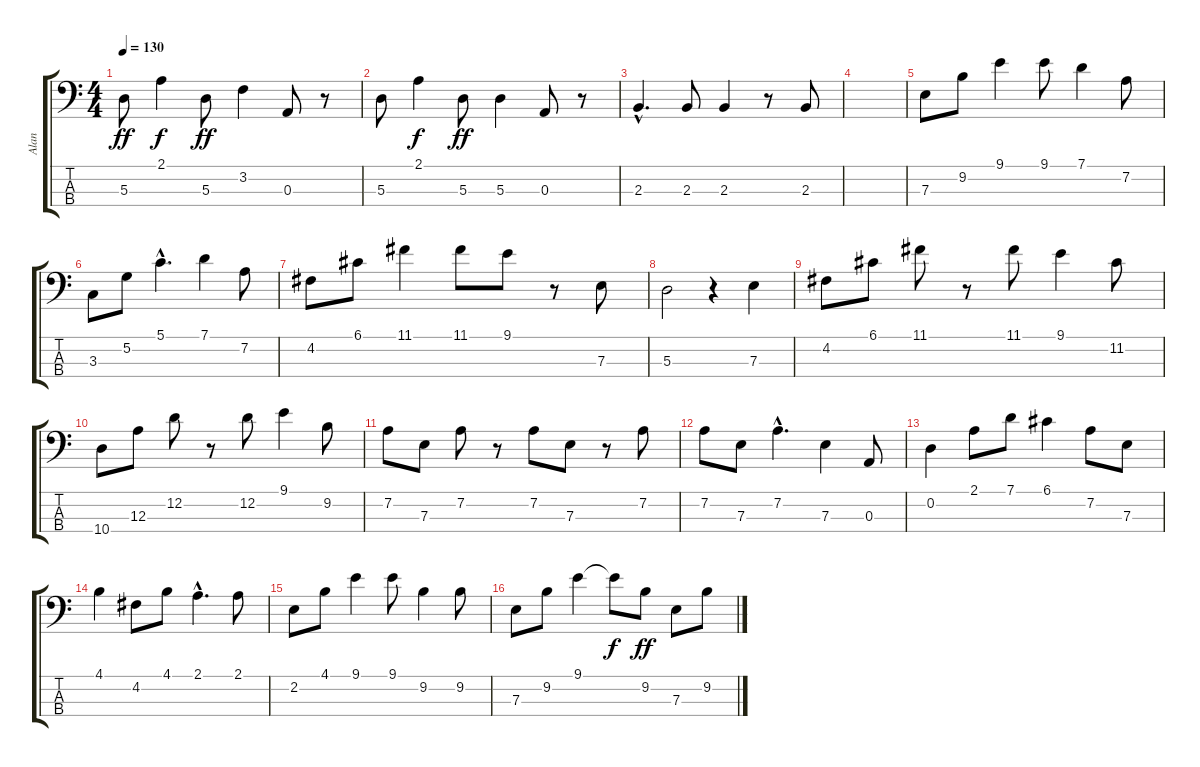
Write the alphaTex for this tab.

\track ("Alan" "Alan") {instrument electricbasspick}
\staff {score tabs}
\tuning (G2 D2 A1 E1) {hide}
\ts (4 4)
\tempo 130
\clef f4
\ks c
5.3.8{dy ff} 2.1.4{dy f} 5.3.8{dy ff} 3.2.4 0.3.8 r.8 |
5.3.8 2.1.4{dy f} 5.3.8{dy ff} 5.3.4 0.3.8 r.8 |
2.3{hac}.4{d} 2.3.8 2.3.4 r.8 2.3.8 |
|
7.3.8 9.2.8 9.1.4 9.1.8 7.1.4 7.2.8 |
3.3.8 5.2.8 5.1{hac}.4{d} 7.1.4 7.2.8 |
4.2.8 6.1.8 11.1.4 11.1.8 9.1.8 r.8 7.3.8 |
5.3.2 r.4 7.3.4 |
4.2.8 6.1.8 11.1.8 r.8 11.1.8 9.1.4 11.2.8 |
10.4.8 12.3.8 12.2.8 r.8 12.2.8 9.1.4 9.2.8 |
7.2.8 7.3.8 7.2.8 r.8 7.2.8 7.3.8 r.8 7.2.8 |
7.2.8 7.3.8 7.2{hac}.4{d} 7.3.4 0.3.8 |
0.2.4 2.1.8 7.1.8 6.1.4 7.2.8 7.3.8 |
4.1.4 4.2.8 4.1.8 2.1{hac}.4{d} 2.1.8 |
2.2.8 4.1.8 9.1.4 9.1.8 9.2.4 9.2.8 |
7.3.8 9.2.8 9.1.4 9.1{t}.8{dy f} 9.2.8{dy ff} 7.3.8 9.2.8
